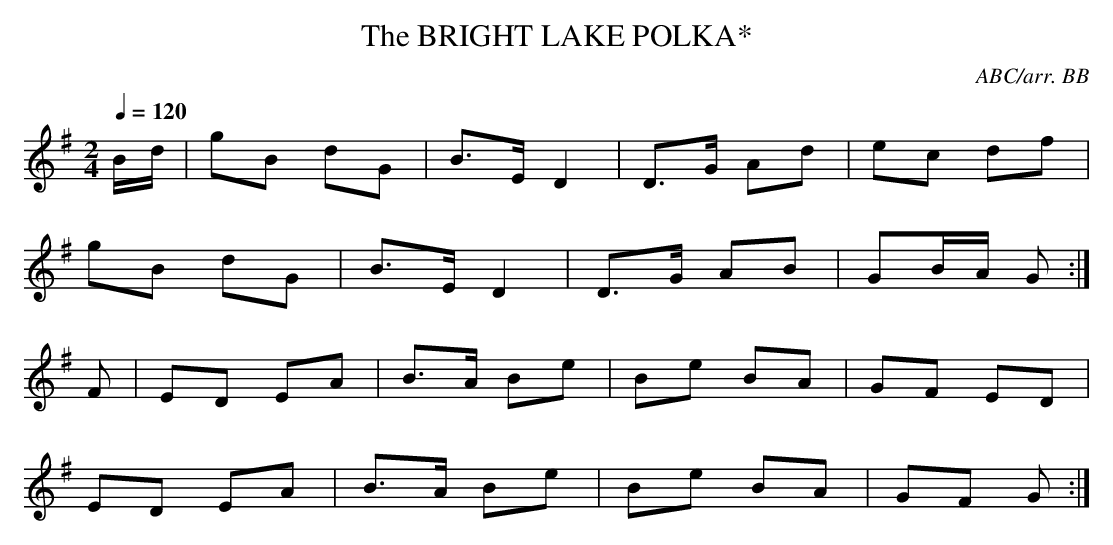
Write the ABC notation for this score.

X:1
T:BRIGHT LAKE POLKA*, The
C:ABC/arr. BB
L:1/8
M:2/4
Q:1/4=120
K:G
B/d/|gB dG|B>E D2|D>G Ad|ec df|
gB dG|B>E D2|D>G AB|GB/A/ G:|
F|ED EA|B>A Be|Be BA|GF ED|
ED EA|B>A Be|Be BA|GF G:|
